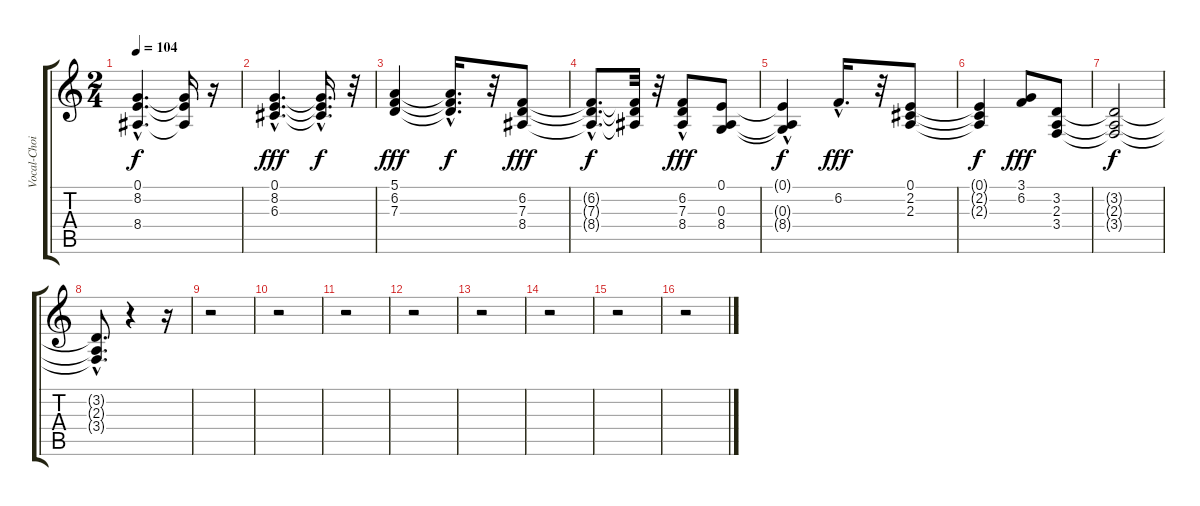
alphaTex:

\track ("Vocal-Choir" "Vocal-Choi") {instrument pad4choir}
\staff {score tabs}
\tuning (E4 B3 G3 D3 A2 E2) {hide}
\ts (2 4)
\tempo 104
\clef g2
\ks c
(0.1{hac t} 8.2{hac t} 8.4{hac t}).4{d dy f} (0.1{t} 8.2{t} 8.4{t}).16 r.16 |
(0.1{hac} 8.2{hac} 6.3{hac}).4{d dy fff} (0.1{t} 8.2{t} 6.3{hac t}).16{d dy f} r.32 |
(5.1 6.2 7.3).4{dy fff} (5.1{t} 6.2{hac t} 7.3{hac t}).16{d dy f} r.32 (6.2 7.3 8.4).8{dy fff} |
(6.2{hac t} 7.3{hac t} 8.4{hac t}).8{d dy f} (6.2{t} 7.3{t} 8.4{t}).32 r.32 (6.2 7.3{hac} 8.4).8{dy fff} (0.1 0.3 8.4).8 |
(0.1{hac t} 0.3{t} 8.4{t}).4{dy f} 6.2{hac}.16{d dy fff} r.32 (0.1 2.2 2.3).8 |
(0.1{t} 2.2{t} 2.3{t}).4{dy f} (3.1 6.2).8{dy fff} (3.2 2.3 3.4).8 |
(3.2{t} 2.3{t} 3.4{t}).2{dy f} |
(3.2{hac t} 2.3{hac t} 3.4{hac t}).8{d} r.4 r.16 |
r.2 |
r.2 |
r.2 |
r.2 |
r.2 |
r.2 |
r.2 |
r.2
